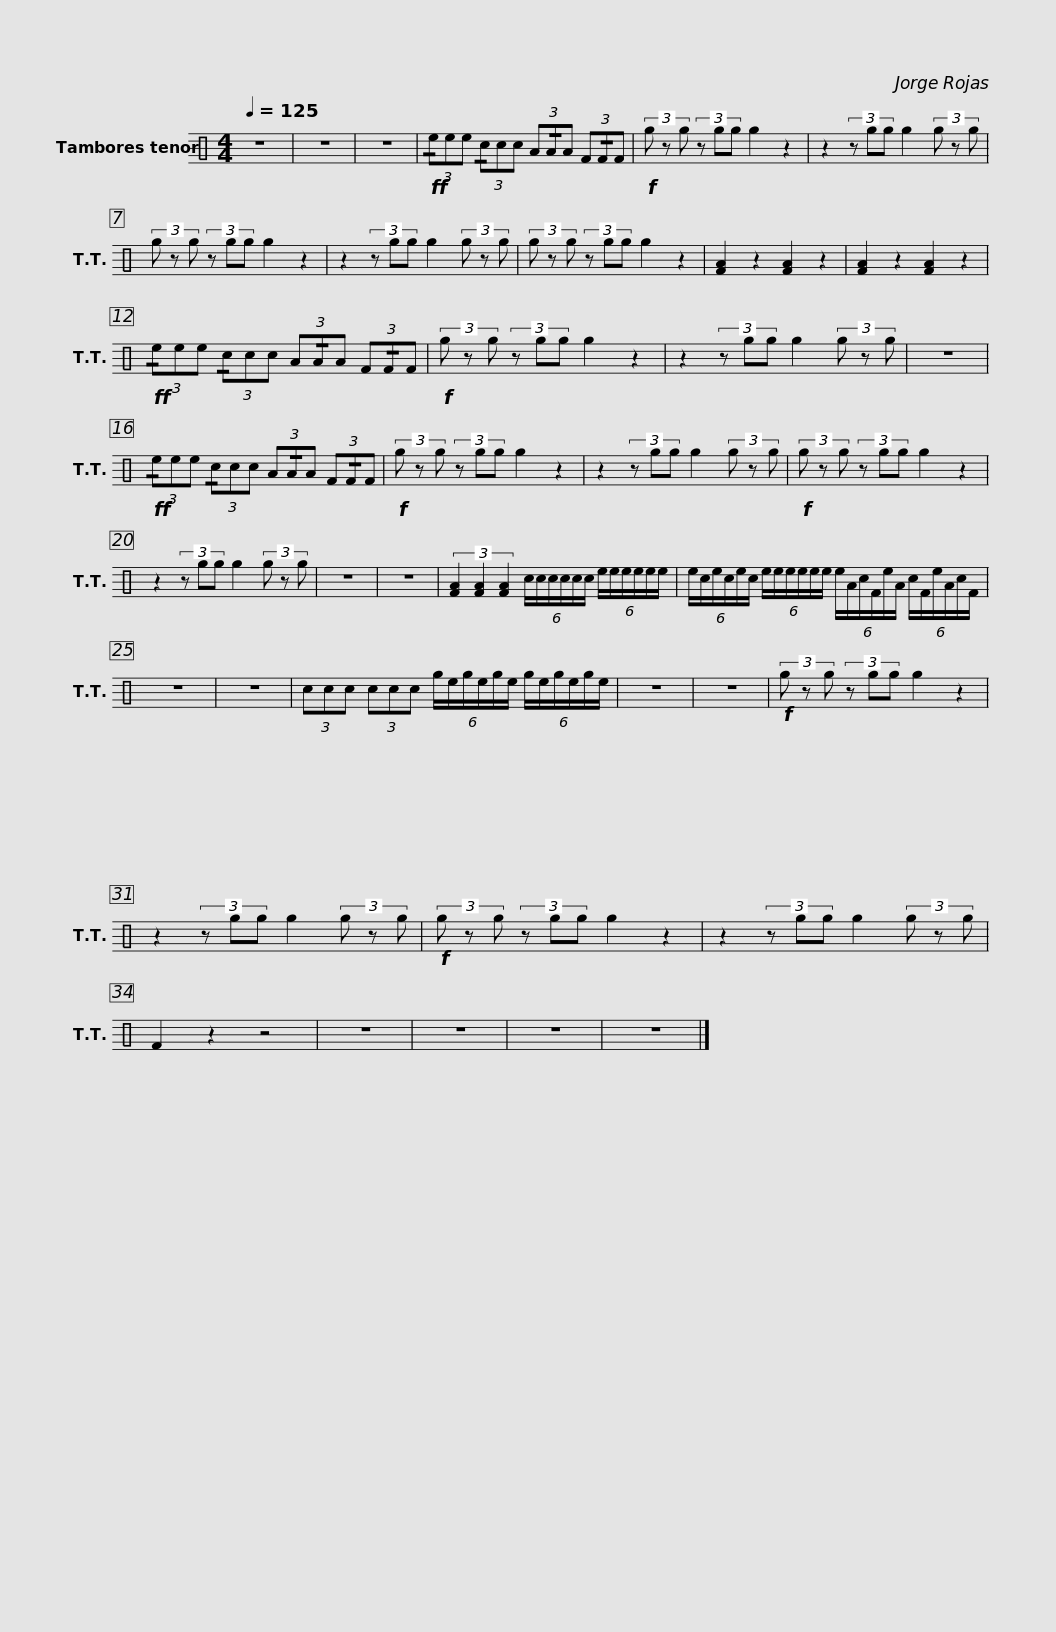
X:1
L:1/8
Q:1/4=125
M:4/4
I:linebreak $
K:C
V:1 perc
K:none
V:1
 z8 | z8 | z8 |!ff! (3!/!eee (3!/!ccc (3A!/!AA (3F!/!FF |!f! (3g z g (3z gg g2 z2 | %5
 z2 (3z gg g2 (3g z g | (3g z g (3z gg g2 z2 |$ z2 (3z gg g2 (3g z g | (3g z g (3z gg g2 z2 | [FA]2 z2 [FA]2 z2 | %10
 [FA]2 z2 [FA]2 z2 |!ff! (3!/!eee (3!/!ccc (3A!/!AA (3F!/!FF |!f! (3g z g (3z gg g2 z2 |$ z2 (3z gg g2 (3g z g | z8 | %15
!ff! (3!/!eee (3!/!ccc (3A!/!AA (3F!/!FF |!f! (3g z g (3z gg g2 z2 | z2 (3z gg g2 (3g z g |!f! (3g z g (3z gg g2 z2 |$ z2 (3z gg g2 (3g z g | %20
 z8 | z8 | (3[FA]2 [FA]2 [FA]2 (6:4:6c/c/c/c/c/c/ (6:4:6e/e/e/e/e/e/ |$ (6:4:6e/c/e/c/e/c/ (6:4:6e/e/e/e/e/e/ (6:4:6e/A/c/F/e/A/ (6:4:6c/F/e/A/c/F/ | z8 | %25
 z8 | (3ccc (3ccc (6:4:6g/e/g/e/g/e/ (6:4:6g/e/g/e/g/e/ | z8 | z8 |$!f! (3g z g (3z gg g2 z2 | %30
 z2 (3z gg g2 (3g z g |!f! (3g z g (3z gg g2 z2 | z2 (3z gg g2 (3g z g | F2 z2 z4 | z8 | %35
 z8 | z8 | z8 |] %38
